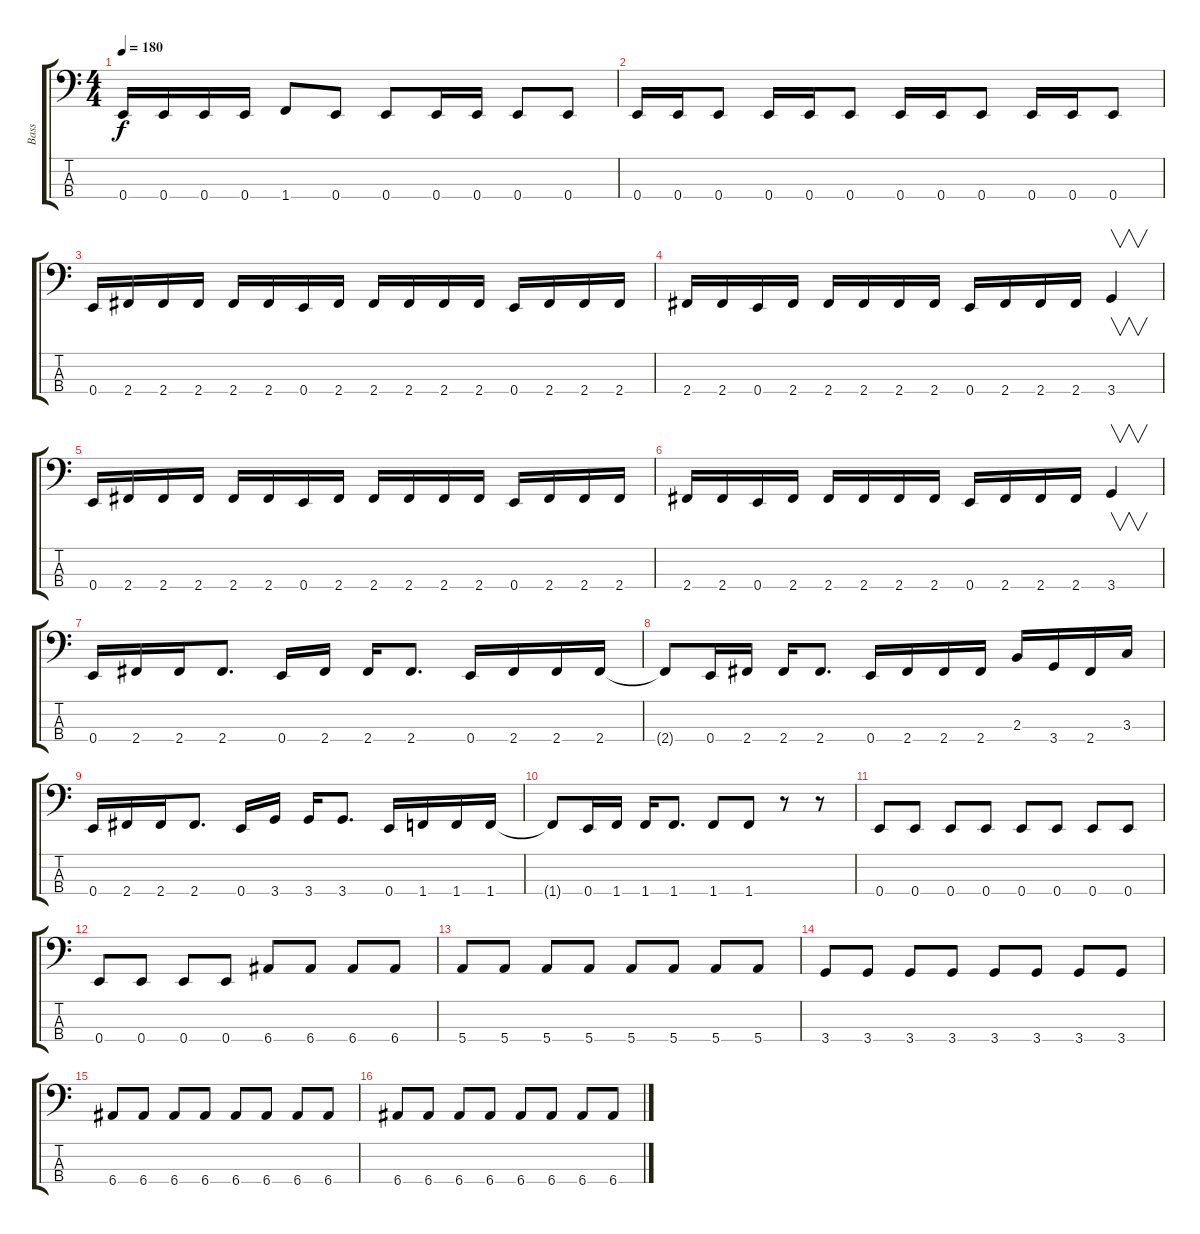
\track ("Bass" "Bass") {instrument electricbassfinger}
\staff {score tabs}
\tuning (G2 D2 A1 E1) {hide}
\ts (4 4)
\tempo 180
\clef f4
\ks c
0.4.16{dy f} 0.4.16 0.4.16 0.4.16 1.4.8 0.4.8 0.4.8 0.4.16 0.4.16 0.4.8 0.4.8 |
0.4.16 0.4.16 0.4.8 0.4.16 0.4.16 0.4.8 0.4.16 0.4.16 0.4.8 0.4.16 0.4.16 0.4.8 |
0.4.16 2.4.16 2.4.16 2.4.16 2.4.16 2.4.16 0.4.16 2.4.16 2.4.16 2.4.16 2.4.16 2.4.16 0.4.16 2.4.16 2.4.16 2.4.16 |
2.4.16 2.4.16 0.4.16 2.4.16 2.4.16 2.4.16 2.4.16 2.4.16 0.4.16 2.4.16 2.4.16 2.4.16 3.4.4{v} |
0.4.16 2.4.16 2.4.16 2.4.16 2.4.16 2.4.16 0.4.16 2.4.16 2.4.16 2.4.16 2.4.16 2.4.16 0.4.16 2.4.16 2.4.16 2.4.16 |
2.4.16 2.4.16 0.4.16 2.4.16 2.4.16 2.4.16 2.4.16 2.4.16 0.4.16 2.4.16 2.4.16 2.4.16 3.4.4{v} |
0.4.16 2.4.16 2.4.16 2.4.8{d} 0.4.16 2.4.16 2.4.16 2.4.8{d} 0.4.16 2.4.16 2.4.16 2.4.16 |
2.4{t}.8 0.4.16 2.4.16 2.4.16 2.4.8{d} 0.4.16 2.4.16 2.4.16 2.4.16 2.3.16 3.4.16 2.4.16 3.3.16 |
0.4.16 2.4.16 2.4.16 2.4.8{d} 0.4.16 3.4.16 3.4.16 3.4.8{d} 0.4.16 1.4.16 1.4.16 1.4.16 |
1.4{t}.8 0.4.16 1.4.16 1.4.16 1.4.8{d} 1.4.8 1.4.8 r.8 r.8 |
0.4.8 0.4.8 0.4.8 0.4.8 0.4.8 0.4.8 0.4.8 0.4.8 |
0.4.8 0.4.8 0.4.8 0.4.8 6.4.8 6.4.8 6.4.8 6.4.8 |
5.4.8 5.4.8 5.4.8 5.4.8 5.4.8 5.4.8 5.4.8 5.4.8 |
3.4.8 3.4.8 3.4.8 3.4.8 3.4.8 3.4.8 3.4.8 3.4.8 |
6.4.8 6.4.8 6.4.8 6.4.8 6.4.8 6.4.8 6.4.8 6.4.8 |
6.4.8 6.4.8 6.4.8 6.4.8 6.4.8 6.4.8 6.4.8 6.4.8
